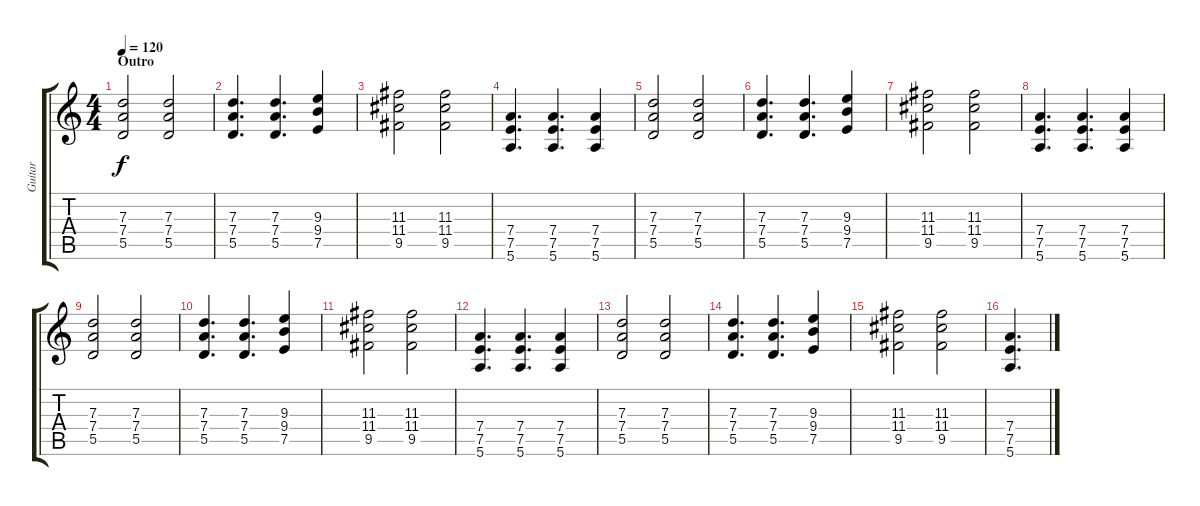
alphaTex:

\track ("Guitar" "Guitar") {instrument distortionguitar}
\staff {score tabs}
\tuning (E4 B3 G3 D3 A2 E2) {hide}
\ts (4 4)
\section ("" "Outro")
\tempo 120
\clef g2
\ks c
(7.3 7.4 5.5).2{dy f} (7.3 7.4 5.5).2 |
(7.3 7.4 5.5).4{d} (7.3 7.4 5.5).4{d} (9.3 9.4 7.5).4 |
(11.3 11.4 9.5).2 (11.3 11.4 9.5).2 |
(7.4 7.5 5.6).4{d} (7.4 7.5 5.6).4{d} (7.4 7.5 5.6).4 |
(7.3 7.4 5.5).2 (7.3 7.4 5.5).2 |
(7.3 7.4 5.5).4{d} (7.3 7.4 5.5).4{d} (9.3 9.4 7.5).4 |
(11.3 11.4 9.5).2 (11.3 11.4 9.5).2 |
(7.4 7.5 5.6).4{d} (7.4 7.5 5.6).4{d} (7.4 7.5 5.6).4 |
(7.3 7.4 5.5).2 (7.3 7.4 5.5).2 |
(7.3 7.4 5.5).4{d} (7.3 7.4 5.5).4{d} (9.3 9.4 7.5).4 |
(11.3 11.4 9.5).2 (11.3 11.4 9.5).2 |
(7.4 7.5 5.6).4{d} (7.4 7.5 5.6).4{d} (7.4 7.5 5.6).4 |
(7.3 7.4 5.5).2 (7.3 7.4 5.5).2 |
(7.3 7.4 5.5).4{d} (7.3 7.4 5.5).4{d} (9.3 9.4 7.5).4 |
(11.3 11.4 9.5).2 (11.3 11.4 9.5).2 |
(7.4 7.5 5.6).4{d}
